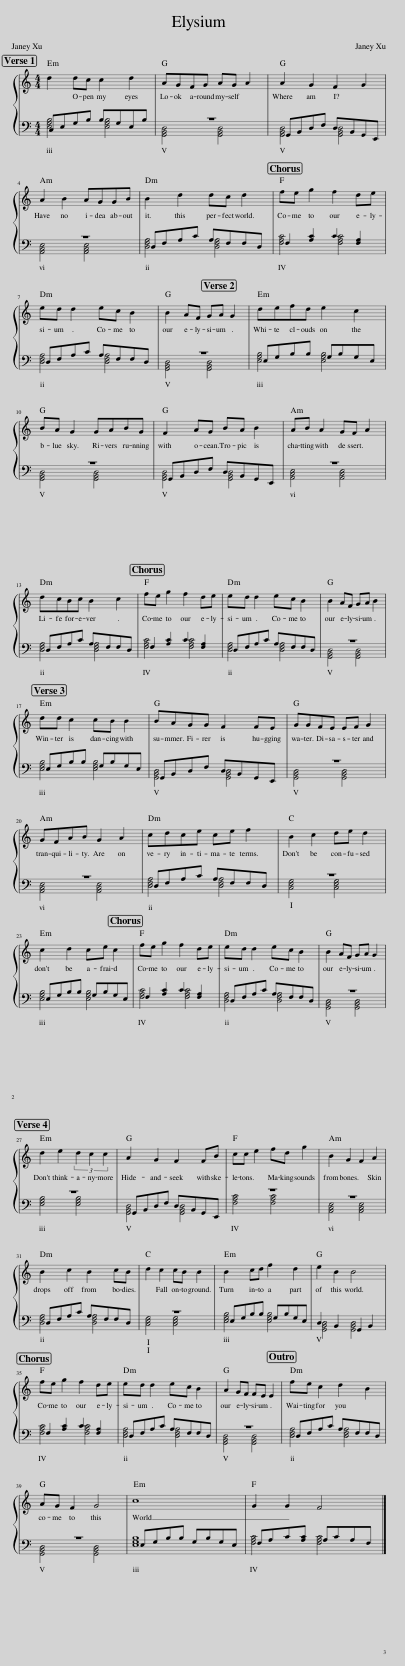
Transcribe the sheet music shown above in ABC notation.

X:1
%%score { 1 | ( 2 3 ) }
L:1/8
M:4/4
I:linebreak $
K:C
V:1 treble
V:2 bass
V:3 bass
V:1
 d2 dc c2 d2 | AGFG AG A2 | A2 G2 F2 G2 |$ A2 B2 AGGB | B2 d2 dc d2 | %5
 fe g2 f2 de |$ ed d2 ec B2 | B2 AF GA G2 | defd e2 c2 |$ BA G2 GABG | %10
 F2 AG BA B2 | AB A2 GF A2 |$ dcBc B2 c2 | fe g2 f2 de | ed d2 ec B2 | %15
 B2 AF GA B2 |$ dd c2 cB B2 | BAGG F2 FE | GGFE EF G2 |$ GFAB G2 A2 | %20
 cdce ce f2 | B2 c2 de d2 |$ c2 d2 ce c2 | fe g2 f2 de | ed d2 ec B2 | %25
 B2 AF GA G2 |$ d2 e2 (3d2 c2 c2 | A2 G2 F2 FB | cc e2 fd g2 | B2 G2 F2 A2 |$ %30
 B2 c2 B2 cB | d2 c2 cB B2 | B2 cd f2 d2 | e2 B2 B4 |$ fe g2 f2 de | %35
 ed d2 ec B2 | A2 GF FE E2 | fe c2 d2 B2 |$ AG F2 G4 | c8 | %40
 G2 G2 F4 |] %41
V:2
 C,E,G,B, B,G,E,B, | z8 | G,,B,,D,F, D,B,,G,,E,, |$ z8 | D,F,A,C A,F,F,D, | %5
 F,2 [A,C]2 C2 [F,A,]2 |$ D,F,A,C A,F,F,D, | z8 | E,G,B,B, G,B,G,E, |$ z8 | %10
 G,,B,,D,F, D,B,,G,,E,, | z8 |$ D,F,A,C A,F,F,D, | F,2 [A,C]2 C2 [F,A,]2 | D,F,A,C A,F,F,D, | %15
 z8 |$ E,G,B,B, G,B,G,E, | G,,B,,D,F, D,B,,G,,E,, | z8 |$ z8 | %20
 D,F,A,C A,F,F,D, | z8 |$ E,G,B,B, G,B,G,E, | F,2 [A,C]2 C2 [F,A,]2 | D,F,A,C A,F,F,D, | %25
 z8 |$ z8 | G,,B,,D,F, D,B,,G,,E,, | z8 | z8 |$ %30
 D,F,A,C A,F,F,D, | z8 | E,G,B,B, G,B,G,E, | D,2 B,,2 G,,2 B,,2 |$ F,2 [A,C]2 C2 [F,A,]2 | %35
 D,F,A,C A,F,F,D, | z8 | D,F,A,C A,F,F,D, |$ z8 | E,G,B,B, G,B,G,E, | %40
 F,A,C[A,C] A,CA,F, |] %41
V:3
 [E,G,B,]4 [E,G,B,]4 | [G,,B,,D,]4 [G,,B,,D,]4 | [G,,B,,D,]4 [G,,B,,D,]4 |$ [A,,C,E,]4 [A,,C,E,]4 | [D,F,A,]4 [D,F,A,]4 | %5
 [F,A,C]4 [F,A,C]4 |$ [D,F,A,]4 [D,F,A,]4 | [G,,B,,D,]4 [G,,B,,D,]4 | [E,G,B,]4 [E,G,B,]4 |$ [G,,B,,D,]4 [G,,B,,D,]4 | %10
 [G,,B,,D,]4 [G,,B,,D,]4 | [A,,C,E,]4 [A,,C,E,]4 |$ [D,F,A,]4 [D,F,A,]4 | [F,A,C]4 [F,A,C]4 | [D,F,A,]4 [D,F,A,]4 | %15
 [G,,B,,D,]4 [G,,B,,D,]4 |$ [E,G,B,]4 [E,G,B,]4 | [G,,B,,D,]4 [G,,B,,D,]4 | [G,,B,,D,]4 [G,,B,,D,]4 |$ [A,,C,E,]4 [A,,C,E,]4 | %20
 [D,F,A,]4 [D,F,A,]4 | [C,E,G,]4 [C,E,G,]4 |$ [E,G,B,]4 [E,G,B,]4 | [F,A,C]4 [F,A,C]4 | [D,F,A,]4 [D,F,A,]4 | %25
 [G,,B,,D,]4 [G,,B,,D,]4 |$ [E,G,B,]4 [E,G,B,]4 | [G,,B,,D,]4 [G,,B,,D,]4 | [F,A,C]4 [F,A,C]4 | [A,,C,E,]4 [A,,C,E,]4 |$ %30
 [D,F,A,]4 [D,F,A,]4 | [C,E,G,]4 [C,E,G,]4 | [E,G,B,]4 [E,G,B,]4 | [G,,B,,D,]4 [G,,B,,D,]4 |$ [F,A,C]4 [F,A,C]4 | %35
 [D,F,A,]4 [D,F,A,]4 | [G,,B,,D,]4 [G,,B,,D,]4 | [D,F,A,]4 [D,F,A,]4 |$ [G,,B,,D,]4 [G,,B,,D,]4 | [E,G,B,]8 | %40
 [F,A,C]4 [F,A,C]4 |] %41
